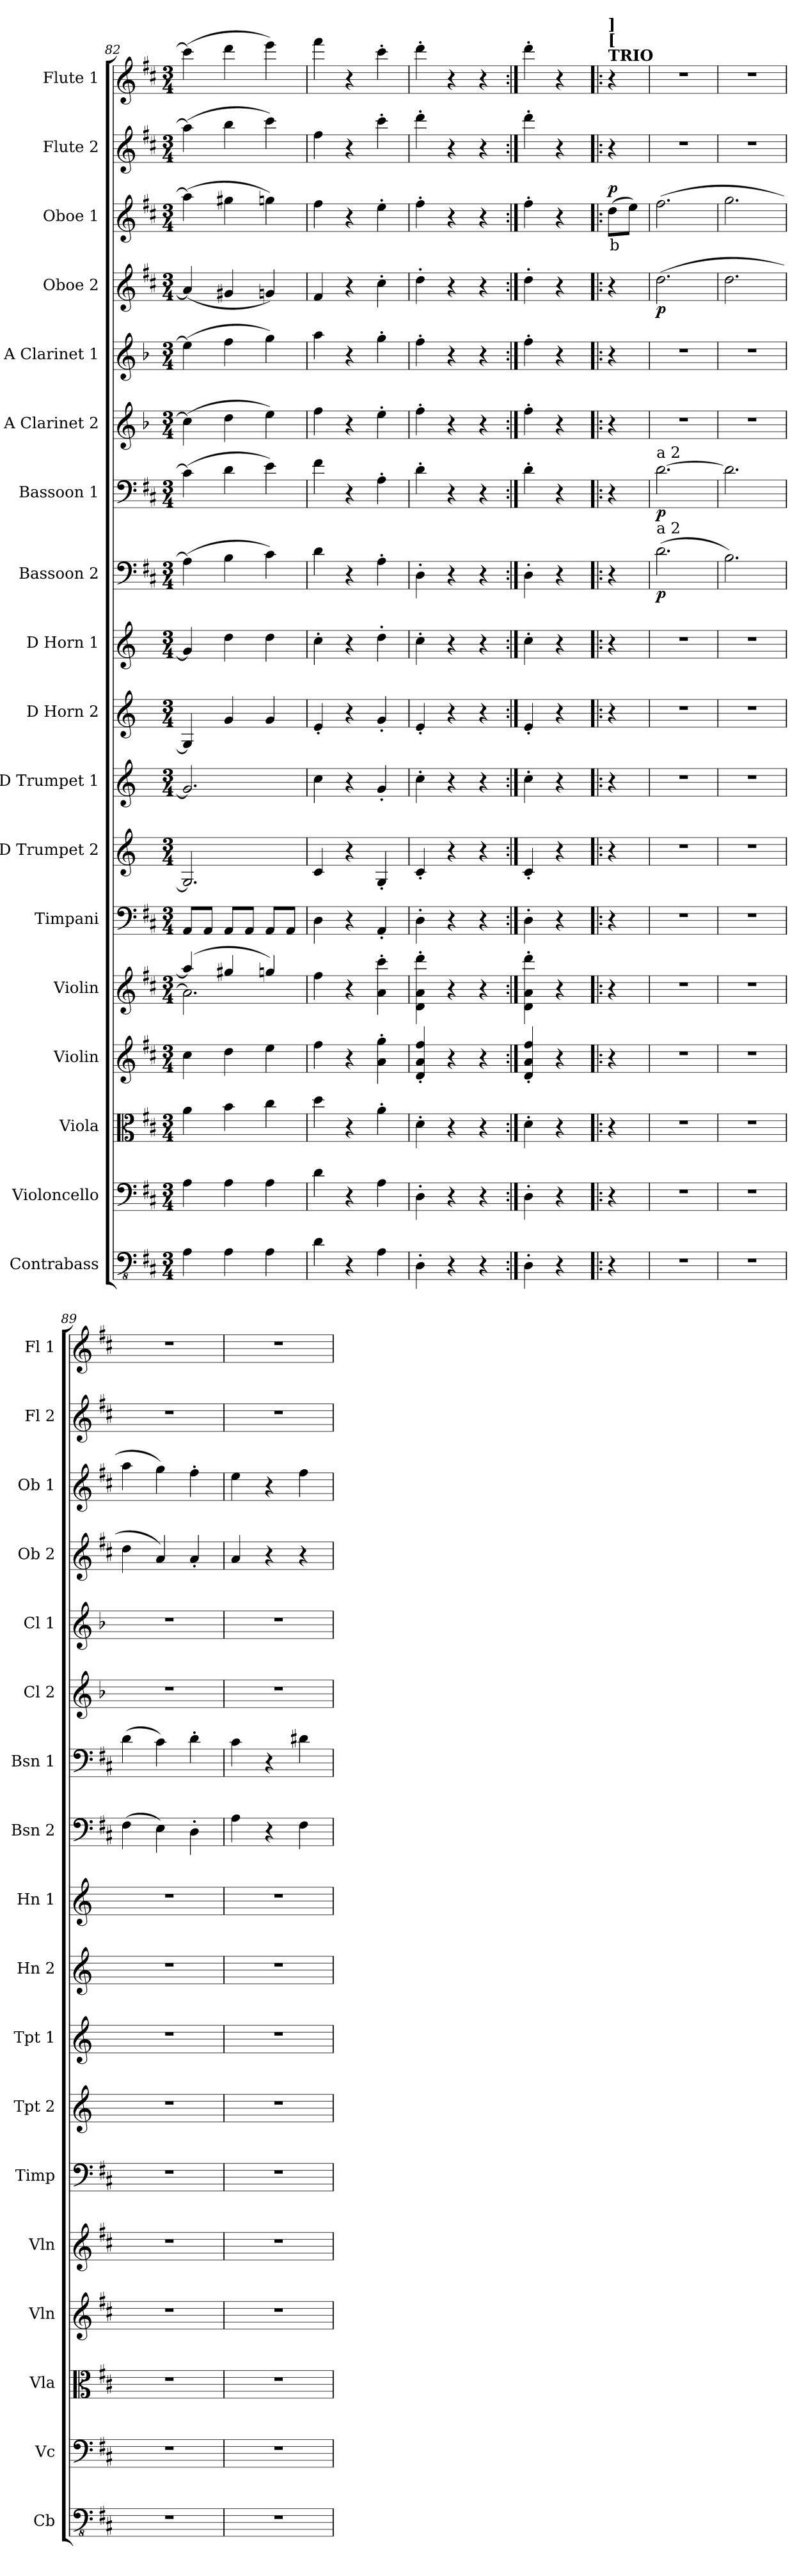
**kern	**kern	**kern	**kern	**kern	**kern	**kern	**kern	**kern	**kern	**kern	**dynam	**kern	**dynam	**kern	**kern	**kern	**dynam	**kern	**text	**dynam	**kern	**kern
*part18	*part17	*part16	*part15	*part14	*part13	*part12	*part11	*part10	*part9	*part8	*part8	*part7	*part7	*part6	*part5	*part4	*part4	*part3	*part3	*part3	*part2	*part1
*staff18	*staff17	*staff16	*staff15	*staff14	*staff13	*staff12	*staff11	*staff10	*staff9	*staff8	*staff8	*staff7	*staff7	*staff6	*staff5	*staff4	*staff4	*staff3	*staff3	*staff3	*staff2	*staff1
*I"Contrabass	*I"Violoncello	*I"Viola	*I"Violin	*I"Violin	*I"Timpani	*I"D Trumpet 2	*I"D Trumpet 1	*I"D Horn 2	*I"D Horn 1	*I"Bassoon 2	*	*I"Bassoon 1	*	*I"A Clarinet 2	*I"A Clarinet 1	*I"Oboe 2	*	*I"Oboe 1	*	*	*I"Flute 2	*I"Flute 1
*I'Cb	*I'Vc	*I'Vla	*I'Vln	*I'Vln	*I'Timp	*I'Tpt 2	*I'Tpt 1	*I'Hn 2	*I'Hn 1	*I'Bsn 2	*	*I'Bsn 1	*	*I'Cl 2	*I'Cl 1	*I'Ob 2	*	*I'Ob 1	*	*	*I'Fl 2	*I'Fl 1
*clefFv4	*clefF4	*clefC3	*clefG2	*clefG2	*clefF4	*clefG2	*clefG2	*clefG2	*clefG2	*clefF4	*	*clefF4	*	*clefG2	*clefG2	*clefG2	*	*clefG2	*	*	*clefG2	*clefG2
*	*	*	*	*	*	*ITrd-1c-2	*ITrd-1c-2	*ITrd6c10	*ITrd6c10	*	*	*	*	*ITrd2c3	*ITrd2c3	*	*	*	*	*	*	*
*k[f#c#]	*k[f#c#]	*k[f#c#]	*k[f#c#]	*k[f#c#]	*k[f#c#]	*k[f#c#]	*k[f#c#]	*k[f#c#]	*k[f#c#]	*k[f#c#]	*	*k[f#c#]	*	*k[f#c#]	*k[f#c#]	*k[f#c#]	*	*k[f#c#]	*	*	*k[f#c#]	*k[f#c#]
*M3/4	*M3/4	*M3/4	*M3/4	*M3/4	*M3/4	*M3/4	*M3/4	*M3/4	*M3/4	*M3/4	*	*M3/4	*	*M3/4	*M3/4	*M3/4	*	*M3/4	*	*	*M3/4	*M3/4
=82	=82	=82	=82	=82	=82	=82	=82	=82	=82	=82	=82	=82	=82	=82	=82	=82	=82	=82	=82	=82	=82	=82
*	*	*	*	*^	*	*	*	*	*	*	*	*	*	*	*	*	*	*	*	*	*	*
4AA\	4A\	4a\	4cc#\	(>4aa/]	2.a\]	8AA/L	2.A/]	2.a/]	4AA/]	4A/]	(>4A\]	.	(>4c#\]	.	(>4a\]	(>4cc#\]	(<4a/]	.	(>4aa\]	.	.	(>4aa\]	(>4ccc#\]
.	.	.	.	.	.	8AA/J	.	.	.	.	.	.	.	.	.	.	.	.	.	.	.	.	.
4AA\	4A\	4b\	4dd\	4gg#X/	.	8AA/L	.	.	4A/	4e\	4B\	.	4d\	.	4b\	4dd\	4g#X/	.	4gg#X\	.	.	4bb\	4ddd\
.	.	.	.	.	.	8AA/J	.	.	.	.	.	.	.	.	.	.	.	.	.	.	.	.	.
4AA\	4A\	4cc#\	4ee\	4ggn/)	.	8AA/L	.	.	4A/	4e\	4c#\)	.	4e\)	.	4cc#\)	4ee\)	4gn/)	.	4ggn\)	.	.	4ccc#\)	4eee\)
.	.	.	.	.	.	8AA/J	.	.	.	.	.	.	.	.	.	.	.	.	.	.	.	.	.
*	*	*	*	*v	*v	*	*	*	*	*	*	*	*	*	*	*	*	*	*	*	*	*	*
=83	=83	=83	=83	=83	=83	=83	=83	=83	=83	=83	=83	=83	=83	=83	=83	=83	=83	=83	=83	=83	=83	=83
4D\	4d\	4dd\	4ff#\	4ff#\	4D\	4d/	4dd\	4F#'/	4d'\	4d\	.	4f#\	.	4dd\	4ff#\	4f#/	.	4ff#\	.	.	4ff#\	4fff#\
4r	4r	4r	4r	4r	4r	4r	4r	4r	4r	4r	.	4r	.	4r	4r	4r	.	4r	.	.	4r	4r
4AA\	4A\	4a'\	4a\' 4gg\'	4a\' 4ccc#\'	4AA'/	4A'/	4a'/	4A'/	4e'\	4A'\	.	4A'\	.	4cc#'\	4ee'\	4cc#'\	.	4ee'\	.	.	4ccc#'\	4ccc#'\
=84	=84	=84	=84	=84	=84	=84	=84	=84	=84	=84	=84	=84	=84	=84	=84	=84	=84	=84	=84	=84	=84	=84
4DD'\	4D'\	4d'\	4d/' 4a/' 4ff#/'	4d\' 4a\' 4ddd\'	4D'\	4d'/	4dd'\	4F#'/	4d'\	4D'\	.	4d'\	.	4dd'\	4dd'\	4dd'\	.	4ff#'\	.	.	4ddd'\	4ddd'\
4r	4r	4r	4r	4r	4r	4r	4r	4r	4r	4r	.	4r	.	4r	4r	4r	.	4r	.	.	4r	4r
4r	4r	4r	4r	4r	4r	4r	4r	4r	4r	4r	.	4r	.	4r	4r	4r	.	4r	.	.	4r	4r
=85:|!	=85:|!	=85:|!	=85:|!	=85:|!	=85:|!	=85:|!	=85:|!	=85:|!	=85:|!	=85:|!	=85:|!	=85:|!	=85:|!	=85:|!	=85:|!	=85:|!	=85:|!	=85:|!	=85:|!	=85:|!	=85:|!	=85:|!
4DD'\	4D'\	4d'\	4d/' 4a/' 4ff#/'	4d\' 4a\' 4ddd\'	4D'\	4d'/	4dd'\	4F#'/	4d'\	4D'\	.	4d'\	.	4dd'\	4dd'\	4dd'\	.	4ff#'\	.	.	4ddd'\	4ddd'\
4r	4r	4r	4r	4r	4r	4r	4r	4r	4r	4r	.	4r	.	4r	4r	4r	.	4r	.	.	4r	4r
=86!|:	=86!|:	=86!|:	=86!|:	=86!|:	=86!|:	=86!|:	=86!|:	=86!|:	=86!|:	=86!|:	=86!|:	=86!|:	=86!|:	=86!|:	=86!|:	=86!|:	=86!|:	=86!|:	=86!|:	=86!|:	=86!|:	=86!|:
*	*	*	*	*	*	*	*	*	*	*	*	*	*	*	*	*	*	*	*	*	*	*MM260
!	!	!	!	!	!	!	!	!	!	!	!	!	!	!	!	!	!	!	!	!	!	!LO:TX:a:B:t=TRIO
!	!	!	!	!	!	!	!	!	!	!	!	!	!	!	!	!	!	!	!	!	!	!LO:TX:a:B:t=[
!	!	!	!	!	!	!	!	!	!	!	!	!	!	!	!	!	!	!	!	!	!	!LO:TX:a:B:t=]
!	!	!	!	!	!	!	!	!	!	!	!	!	!	!	!	!	!	!	!LO:LY:b:color=#FF0000	!LO:DY:b	!	!
4r	4r	4r	4r	4r	4r	4r	4r	4r	4r	4r	.	4r	.	4r	4r	4r	.	(>8dd\L	b	p	4r	4r
.	.	.	.	.	.	.	.	.	.	.	.	.	.	.	.	.	.	8ee\J)	.	.	.	.
=87	=87	=87	=87	=87	=87	=87	=87	=87	=87	=87	=87	=87	=87	=87	=87	=87	=87	=87	=87	=87	=87	=87
!	!	!	!	!	!	!	!	!	!	!	!	!LO:TX:a:t=a 2	!	!	!	!	!	!	!	!	!	!
!	!	!	!	!	!	!	!	!	!	!LO:TX:a:t=a 2	!	!	!	!	!	!	!	!	!	!	!	!
!	!	!	!	!	!	!	!	!	!	!	!LO:DY:b	!	!LO:DY:b	!	!	!	!LO:DY:b	!	!	!	!	!
2.r	2.r	2.r	2.r	2.r	2.r	2.r	2.r	2.r	2.r	(>2.d\	p	[2.d\	p	2.r	2.r	(>2.dd\	p	(>2.ff#\	.	.	2.r	2.r
=88	=88	=88	=88	=88	=88	=88	=88	=88	=88	=88	=88	=88	=88	=88	=88	=88	=88	=88	=88	=88	=88	=88
2.r	2.r	2.r	2.r	2.r	2.r	2.r	2.r	2.r	2.r	2.B\)	.	2.d\]	.	2.r	2.r	2.dd\	.	2.gg\	.	.	2.r	2.r
=89	=89	=89	=89	=89	=89	=89	=89	=89	=89	=89	=89	=89	=89	=89	=89	=89	=89	=89	=89	=89	=89	=89
2.r	2.r	2.r	2.r	2.r	2.r	2.r	2.r	2.r	2.r	(>4F#\	.	(>4d\	.	2.r	2.r	4dd\	.	4aa\	.	.	2.r	2.r
.	.	.	.	.	.	.	.	.	.	4E\)	.	4c#\)	.	.	.	4a/)	.	4gg\)	.	.	.	.
.	.	.	.	.	.	.	.	.	.	4D'\	.	4d'\	.	.	.	4a'/	.	4ff#'\	.	.	.	.
=90	=90	=90	=90	=90	=90	=90	=90	=90	=90	=90	=90	=90	=90	=90	=90	=90	=90	=90	=90	=90	=90	=90
2.r	2.r	2.r	2.r	2.r	2.r	2.r	2.r	2.r	2.r	4A\	.	4c#\	.	2.r	2.r	4a/	.	4ee\	.	.	2.r	2.r
.	.	.	.	.	.	.	.	.	.	4r	.	4r	.	.	.	4r	.	4r	.	.	.	.
.	.	.	.	.	.	.	.	.	.	4F#\	.	4d#X\	.	.	.	4r	.	4ff#\	.	.	.	.
=	=	=	=	=	=	=	=	=	=	=	=	=	=	=	=	=	=	=	=	=	=	=
*-	*-	*-	*-	*-	*-	*-	*-	*-	*-	*-	*-	*-	*-	*-	*-	*-	*-	*-	*-	*-	*-	*-
